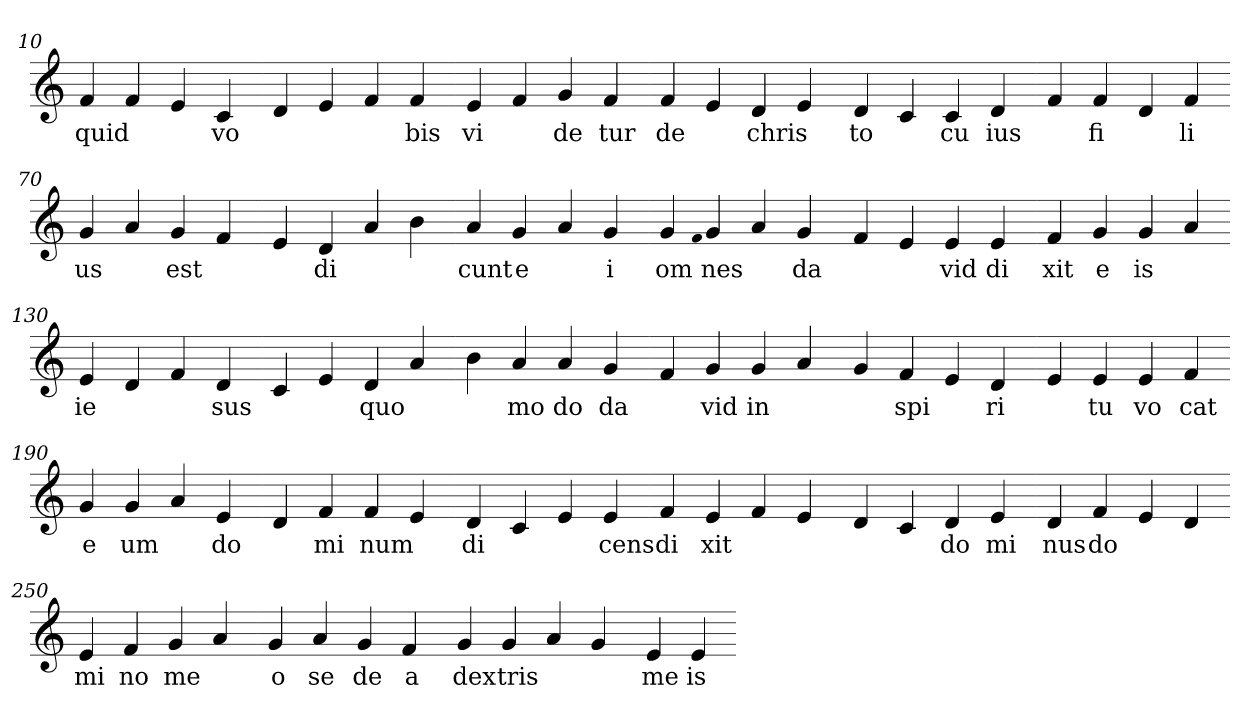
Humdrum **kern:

**kern	**text
*part1	*part1
*staff1	*staff1
*clefG2	*
=10.	=10.
4f	quid
4f	.
4e	.
4c	vo
=20.-	=20.-
4d	.
4e	.
4f	.
4f	bis
=30.-	=30.-
4e	vi
4f	.
4g	de
4f	tur
=40.-	=40.-
4f	de
4e	.
4d	chris
4e	.
=50.-	=50.-
4d	to
4c	.
4c	cu
4d	ius
=60.-	=60.-
4f	.
4f	fi
4d	.
4f	li
=70.-	=70.-
4g	us
4a	.
4g	est
4f	.
=80.-	=80.-
4e	.
4d	di
4a	.
4b	.
=90.-	=90.-
4a	cunt
4g	e
4a	.
4g	i
=100.-	=100.-
4g	om
qqf	.
4g	nes
4a	.
4g	da
=110.-	=110.-
4f	.
4e	.
4e	vid
4e	di
=120.-	=120.-
4f	xit
4g	e
4g	is
4a	.
=130.-	=130.-
4e	ie
4d	.
4f	.
4d	sus
=140.-	=140.-
4c	.
4e	.
4d	quo
4a	.
=150.-	=150.-
4b	.
4a	mo
4a	do
4g	da
=160.-	=160.-
4f	.
4g	vid
4g	in
4a	.
=170.-	=170.-
4g	.
4f	spi
4e	.
4d	ri
=180.-	=180.-
4e	.
4e	tu
4e	vo
4f	cat
=190.-	=190.-
4g	e
4g	um
4a	.
4e	do
=200.-	=200.-
4d	.
4f	mi
4f	num
4e	.
=210.-	=210.-
4d	di
4c	.
4e	.
4e	cens
=220.-	=220.-
4f	di
4e	xit
4f	.
4e	.
=230.-	=230.-
4d	.
4c	.
4d	do
4e	mi
=240.-	=240.-
4d	nus
4f	do
4e	.
4d	.
=250.-	=250.-
4e	mi
4f	no
4g	me
4a	.
=260.-	=260.-
4g	o
4a	se
4g	de
4f	a
=270.-	=270.-
4g	dex
4g	tris
4a	.
4g	.
=280.-	=280.-
4e	me
4e	is
=-	=-
*-	*-
